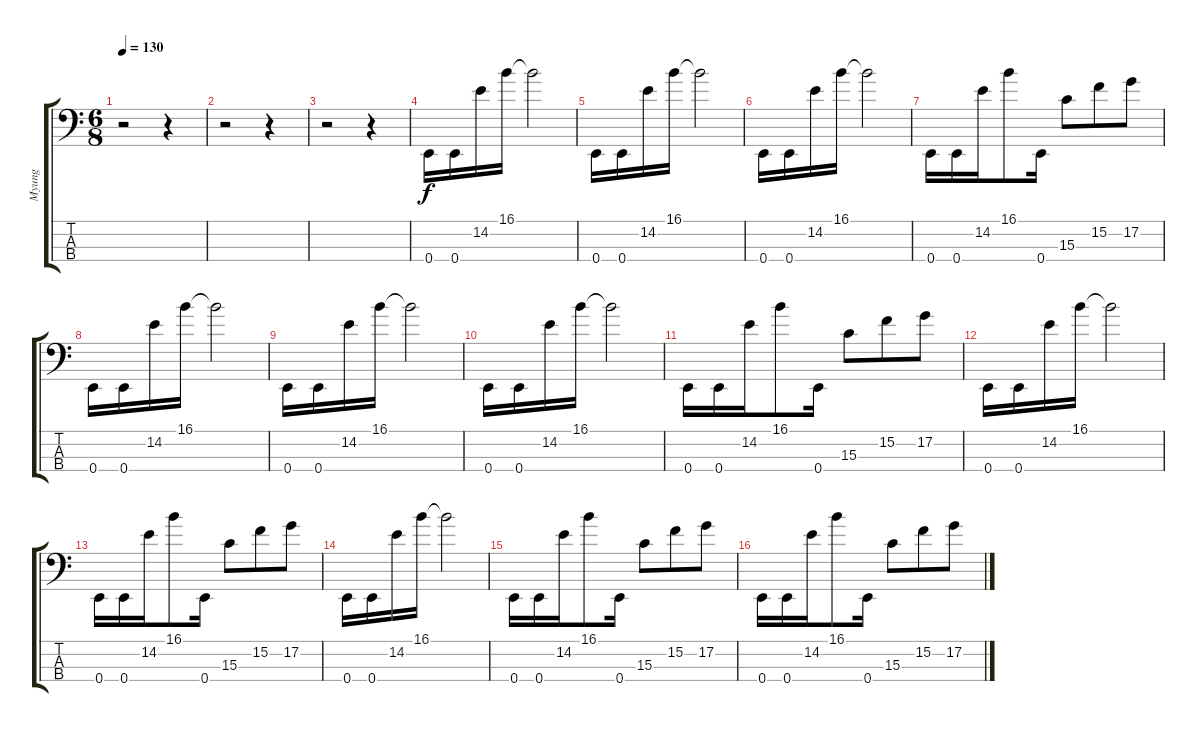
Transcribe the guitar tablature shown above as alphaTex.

\track ("Myung" "Myung") {instrument electricbassfinger}
\staff {score tabs}
\tuning (G2 D2 A1 E1) {hide}
\ts (6 8)
\tempo 130
\clef f4
\ks c
r.2{dy f} r.4 |
r.2 r.4 |
r.2 r.4 |
0.4.16 0.4.16 14.2.16 16.1.16 16.1{t}.2 |
0.4.16 0.4.16 14.2.16 16.1.16 16.1{t}.2 |
0.4.16 0.4.16 14.2.16 16.1.16 16.1{t}.2 |
0.4.16 0.4.16 14.2.16 16.1.8 0.4.16 15.3.8 15.2.8 17.2.8 |
0.4.16 0.4.16 14.2.16 16.1.16 16.1{t}.2 |
0.4.16 0.4.16 14.2.16 16.1.16 16.1{t}.2 |
0.4.16 0.4.16 14.2.16 16.1.16 16.1{t}.2 |
0.4.16 0.4.16 14.2.16 16.1.8 0.4.16 15.3.8 15.2.8 17.2.8 |
0.4.16 0.4.16 14.2.16 16.1.16 16.1{t}.2 |
0.4.16 0.4.16 14.2.16 16.1.8 0.4.16 15.3.8 15.2.8 17.2.8 |
0.4.16 0.4.16 14.2.16 16.1.16 16.1{t}.2 |
0.4.16 0.4.16 14.2.16 16.1.8 0.4.16 15.3.8 15.2.8 17.2.8 |
0.4.16 0.4.16 14.2.16 16.1.8 0.4.16 15.3.8 15.2.8 17.2.8
